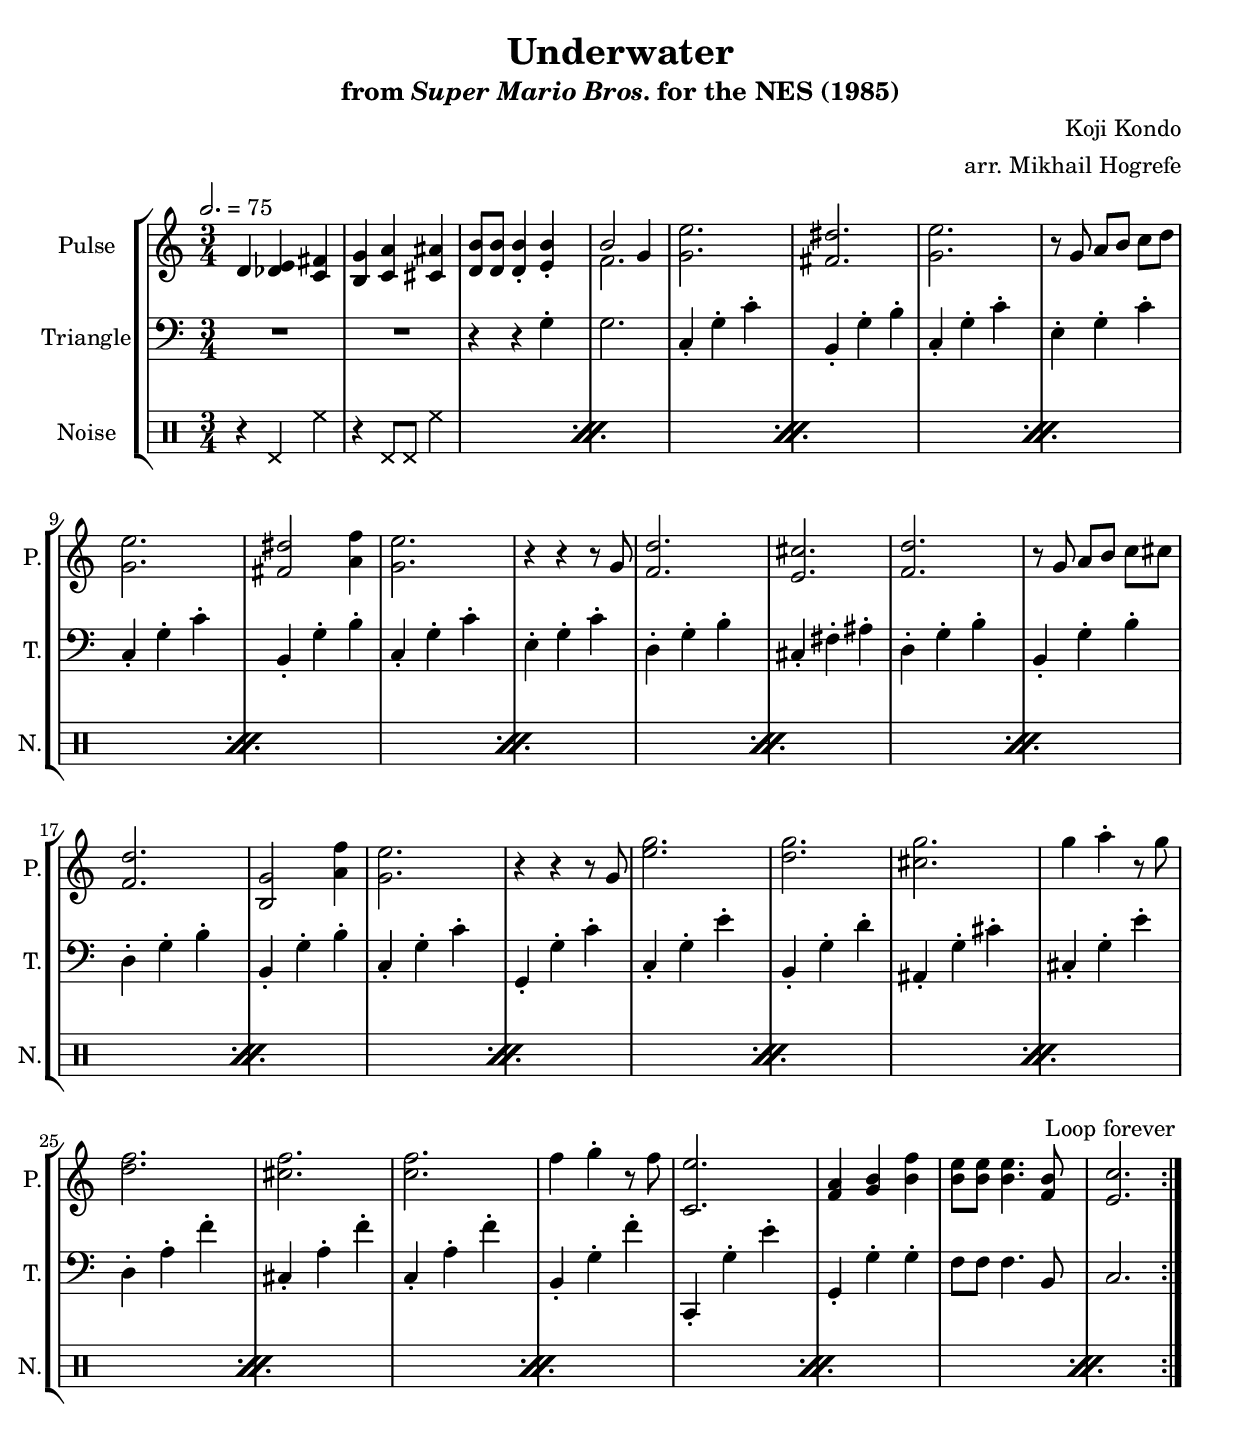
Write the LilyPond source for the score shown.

\version "2.22.0"

\book {
    \header {
        title = "Underwater"
        subtitle = \markup { "from" {\italic "Super Mario Bros."} "for the NES (1985)" }
        composer = "Koji Kondo"
        arranger = "arr. Mikhail Hogrefe"
    }

    \score {
        {
            \new StaffGroup <<
                \new Staff \relative c' {
                    \set Staff.instrumentName = "Pulse"
                    \set Staff.shortInstrumentName = "P."
\set Timing.beamExceptions = #'()
\key c \major
\time 3/4
\tempo 2. = 75
                    \repeat volta 2 {
d4 <des e> <c fis> |
<b g'> <c a'> <cis ais'> |
<d b'>8 8 4-. <e b'>4-. |
<<{b'2 g4}\\{f2.}>> |
<g e'>2. |
<fis dis'>2. |
<g e'>2. |
r8 g a b c d |
<g, e'>2. |
<fis dis'>2 <a f'>4 |
<g e'>2. |
r4 r r8 g |
<f d'>2. |
<e cis'>2. |
<f d'>2. |
r8 g a b c cis |
<f, d'>2. |
<b, g'>2 <a' f'>4 |
<g e'>2. |
r4 r r8 g |
<e' g>2. |
<d g>2. |
<cis g'>2. |
g'4 a-. r8 g |
<d f>2. |
<cis f>2. |
<c f>2. |
f4 g-. r8 f |
<c, e'>2. |
<f a>4 <g b> <b f'> |
<b e>8 8 4. <f b>8 |
<e c'>2. |
                    }
\once \override Score.RehearsalMark.self-alignment-X = #RIGHT
\mark \markup { \fontsize #-2 "Loop forever" }
                }

                \new Staff \relative c' {
                    \set Staff.instrumentName = "Triangle"
                    \set Staff.shortInstrumentName = "T."
\set Timing.beamExceptions = #'()
\clef bass
\key c \major
R2.*2
r4 r g-. |
g2. |
c,4-. g'-. c-. |
b,4-. g'-. b-. |
c,4-. g'-. c-. |
e,4-. g-. c-. |
c,4-. g'-. c-. |
b,4-. g'-. b-. |
c,4-. g'-. c-. |
e,4-. g-. c-. |
d,4-. g-. b-. |
cis,4-. fis-. ais-. |
d,4-. g-. b-. |
b,4-. g'-. b-. |
d,4-. g-. b-. |
b,4-. g'-. b-. |
c,4-. g'-. c-. |
g,4-. g'-. c-. |
c,4-. g'-. e'-. |
b,4-. g'-. d'-. |
ais,4-. g'-. cis-. |
cis,4-. g'-. e'-. |
d,4-. a'-. f'-. |
cis,4-. a'-. f'-. |
c,4-. a'-. f'-. |
b,,4-. g'-. f'-. |
c,,4-. g''-. e'-. |
g,,4-. g'-. g-. |
f8 f f4. b,8 |
c2. |
                }

                \new DrumStaff {
                    \drummode {
                        \set Staff.instrumentName="Noise"
                        \set Staff.shortInstrumentName="N."
\set Timing.beamExceptions = #'()
                        \repeat percent 16 {
r4 hhp hh |
r4 hhp8 hhp hh4 |
                        }
                    }
                }
            >>
        }
        \layout {
            \context {
                \Staff
                \RemoveEmptyStaves
            }
            \context {
                \DrumStaff
                \RemoveEmptyStaves
            }
        }
    }
}
